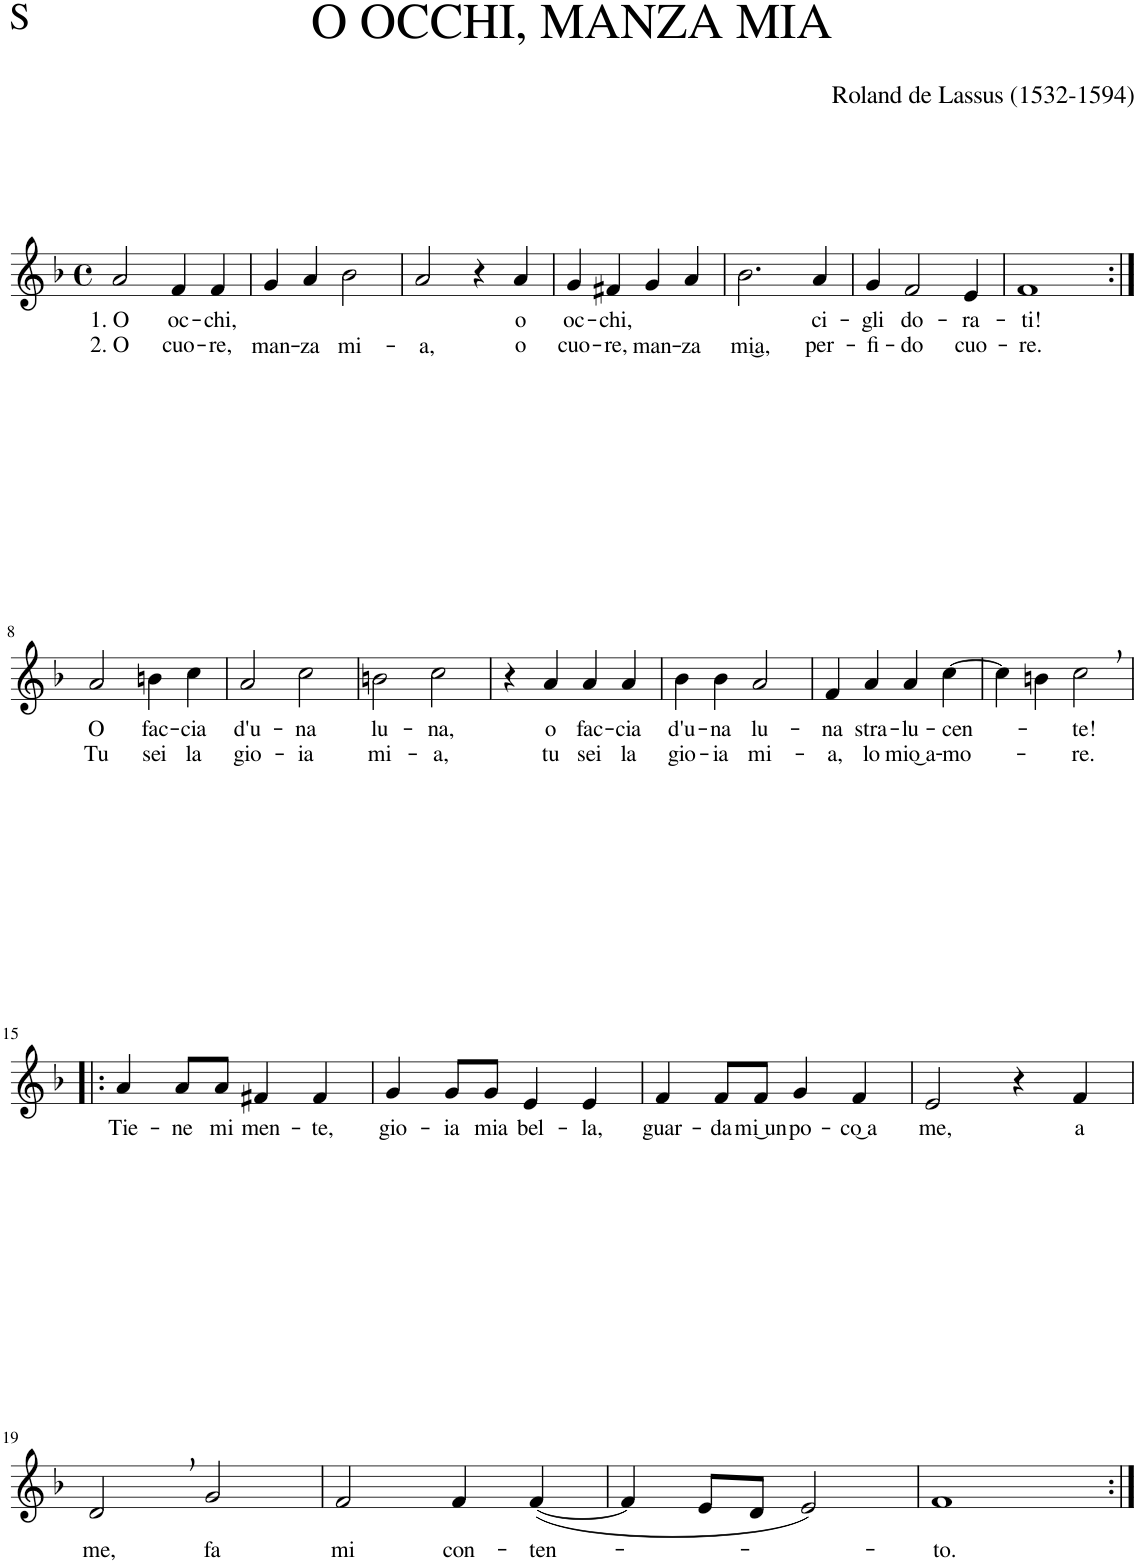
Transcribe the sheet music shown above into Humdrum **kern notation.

**kern	**text	**text
*part1	*part1	*part1
*staff1	*staff1	*staff1
*I"Soprano	*	*
*I'S.	*	*
*clefG2	*	*
*k[b-]	*	*
*M4/4	*	*
*met(c)	*	*
=1	=1	=1
!	!LO:LY:b	!LO:LY:b
2a/	1. O	2. O
!	!LO:LY:b	!LO:LY:b
4f/	oc-	cuo-
!	!LO:LY:b	!LO:LY:b
4f/	-chi,	-re,
=2	=2	=2
!	!LO:LY:b	!
4g/	man-	.
!	!LO:LY:b	!
4a/	-za	.
!	!LO:LY:b	!
2b-\	mi-	.
=3	=3	=3
!	!LO:LY:b	!
2a/	-a,	.
4r	.	.
!	!LO:LY:b	!LO:LY:b
4a/	o	o
=4	=4	=4
!	!LO:LY:b	!LO:LY:b
4g/	oc-	cuo-
!	!LO:LY:b	!LO:LY:b
4f#X/	-chi,	-re,
!	!LO:LY:b	!
4g/	man-	.
!	!LO:LY:b	!
4a/	-za	.
=5	=5	=5
!	!LO:LY:b	!
2.b-\	mi͜a,	.
!	!LO:LY:b	!LO:LY:b
4a/	ci-	per-
=6	=6	=6
!	!LO:LY:b	!LO:LY:b
4g/	gli	-fi-
!	!LO:LY:b	!LO:LY:b
2f/	-do-	-do
!	!LO:LY:b	!LO:LY:b
4e/	-ra-	cuo-
=7	=7	=7
!	!LO:LY:b	!LO:LY:b
1f	-ti!	-re.
!!LO:LB:g=z
=8:|!	=8:|!	=8:|!
!	!LO:LY:b	!LO:LY:b
2a/	O	Tu
!	!LO:LY:b	!LO:LY:b
4bn\	fac-	sei
!	!LO:LY:b	!LO:LY:b
4cc\	-cia	la
=9	=9	=9
!	!LO:LY:b	!LO:LY:b
2a/	d'u-	gio-
!	!LO:LY:b	!LO:LY:b
2cc\	-na	-ia
=10	=10	=10
!	!LO:LY:b	!LO:LY:b
2bn\	lu-	mi-
!	!LO:LY:b	!LO:LY:b
2cc\	-na,	-a,
=11	=11	=11
4r	.	.
!	!LO:LY:b	!LO:LY:b
4a/	o	tu
!	!LO:LY:b	!LO:LY:b
4a/	fac-	sei
!	!LO:LY:b	!LO:LY:b
4a/	-cia	la
=12	=12	=12
!	!LO:LY:b	!LO:LY:b
4b-\	d'u-	gio-
!	!LO:LY:b	!LO:LY:b
4b-\	-na	-ia
!	!LO:LY:b	!LO:LY:b
2a/	lu-	mi-
=13	=13	=13
!	!LO:LY:b	!LO:LY:b
4f/	-na	-a,
!	!LO:LY:b	!LO:LY:b
4a/	stra-	lo
!	!LO:LY:b	!LO:LY:b
4a/	-lu-	mio͜ a-
!	!LO:LY:b	!LO:LY:b
[4cc\	-cen-	-mo-
=14	=14	=14
4cc\]	.	.
4bn\	.	.
!	!LO:LY:b	!LO:LY:b
2cc,\	-te!	-re.
!!LO:LB:g=z
=15!|:	=15!|:	=15!|:
!	!LO:LY:b	!
4a/	Tie-	.
!	!LO:LY:b	!
8a/L	-ne	.
!	!LO:LY:b	!
8a/J	mi	.
!	!LO:LY:b	!
4f#X/	men-	.
!	!LO:LY:b	!
4f#/	-te,	.
=16	=16	=16
!	!LO:LY:b	!
4g/	gio-	.
!	!LO:LY:b	!
8g/L	-ia	.
!	!LO:LY:b	!
8g/J	mia	.
!	!LO:LY:b	!
4e/	bel-	.
!	!LO:LY:b	!
4e/	-la,	.
=17	=17	=17
!	!LO:LY:b	!
4f/	guar-	.
!	!LO:LY:b	!
8f/L	-da	.
!	!LO:LY:b	!
8f/J	mi͜ un	.
!	!LO:LY:b	!
4g/	po-	.
!	!LO:LY:b	!
4f/	-co͜ a	.
=18	=18	=18
!	!LO:LY:b	!
2e/	me,	.
4r	.	.
!	!LO:LY:b	!
4f/	a	.
!!LO:LB:g=z
=19	=19	=19
!	!LO:LY:b	!
2d,/	me,	.
!	!LO:LY:b	!
2g/	fa	.
=20	=20	=20
!	!LO:LY:b	!
2f/	mi	.
!	!LO:LY:b	!
4f/	con-	.
!	!LO:LY:b	!
([4f/	-ten-	.
=21	=21	=21
4f/]	.	.
8e/L	.	.
8d/J	.	.
2e/)	.	.
=22	=22	=22
!	!LO:LY:b	!
1f	-to.	.
=:|!	=:|!	=:|!
*-	*-	*-
